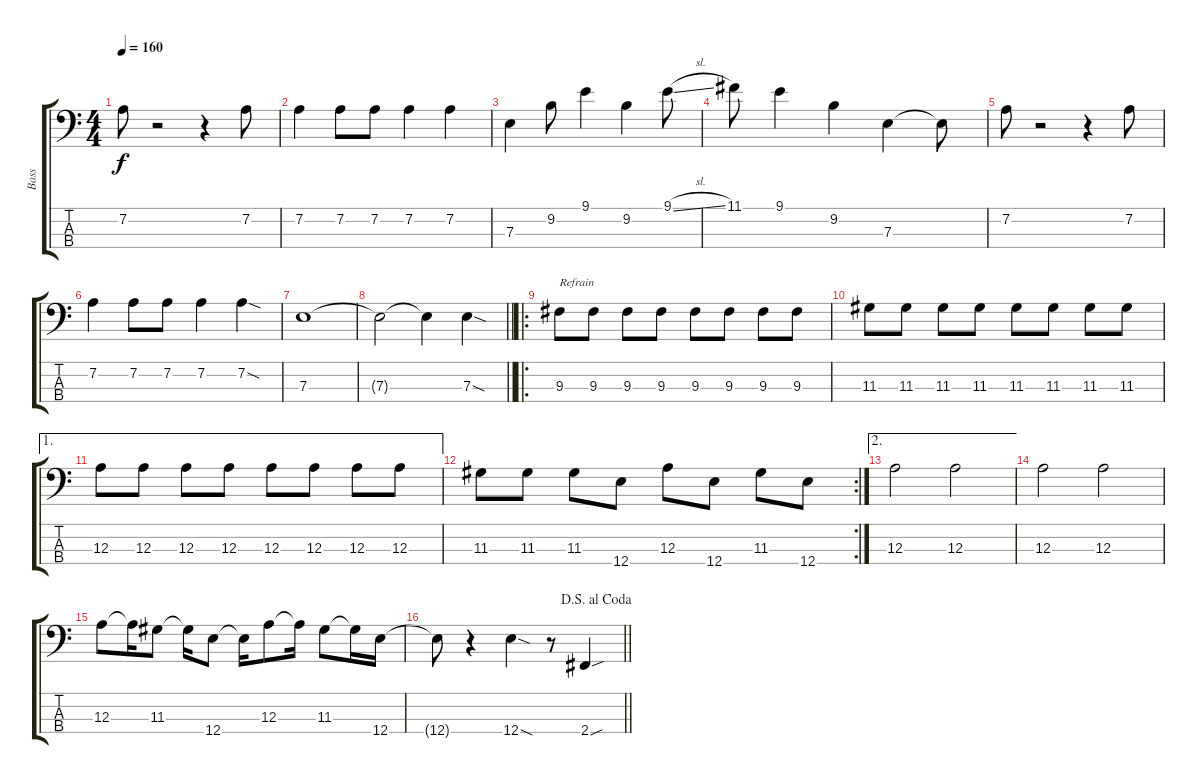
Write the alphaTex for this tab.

\track ("Bass" "Bass") {instrument electricbassfinger}
\staff {score tabs}
\tuning (G2 D2 A1 E1) {hide}
\ts (4 4)
\tempo 160
\clef f4
\ks c
7.2.8{dy f} r.2 r.4 7.2.8 |
7.2.4 7.2.8 7.2.8 7.2.4 7.2.4 |
7.3.4 9.2.8 9.1.4 9.2.4 9.1{sl}.8 |
11.1.8 9.1.4 9.2.4 7.3.4 7.3{t}.8 |
7.2.8 r.2 r.4 7.2.8 |
7.2.4 7.2.8 7.2.8 7.2.4 7.2{sod}.4 |
7.3.1 |
\barLineRight lightlight
7.3{t}.2 7.3{t}.4 7.3{sod}.4 |
\ro
9.3.8{txt "Refrain"} 9.3.8 9.3.8 9.3.8 9.3.8 9.3.8 9.3.8 9.3.8 |
11.3.8 11.3.8 11.3.8 11.3.8 11.3.8 11.3.8 11.3.8 11.3.8 |
\ae 1
12.3.8 12.3.8 12.3.8 12.3.8 12.3.8 12.3.8 12.3.8 12.3.8 |
\rc 2
11.3.8 11.3.8 11.3.8 12.4.8 12.3.8 12.4.8 11.3.8 12.4.8 |
\ae 2
12.3.2 12.3.2 |
12.3.2 12.3.2 |
12.3.8 12.3{t}.16 11.3.8 11.3{t}.16 12.4.8 12.4{t}.16 12.3.8 12.3{t}.16 11.3.8 11.3{t}.16 12.4.16 |
\jump dalsegnoalcoda
\barLineRight lightlight
12.4{t}.8 r.4 12.4{sod}.4 r.8 2.4{sou}.4
